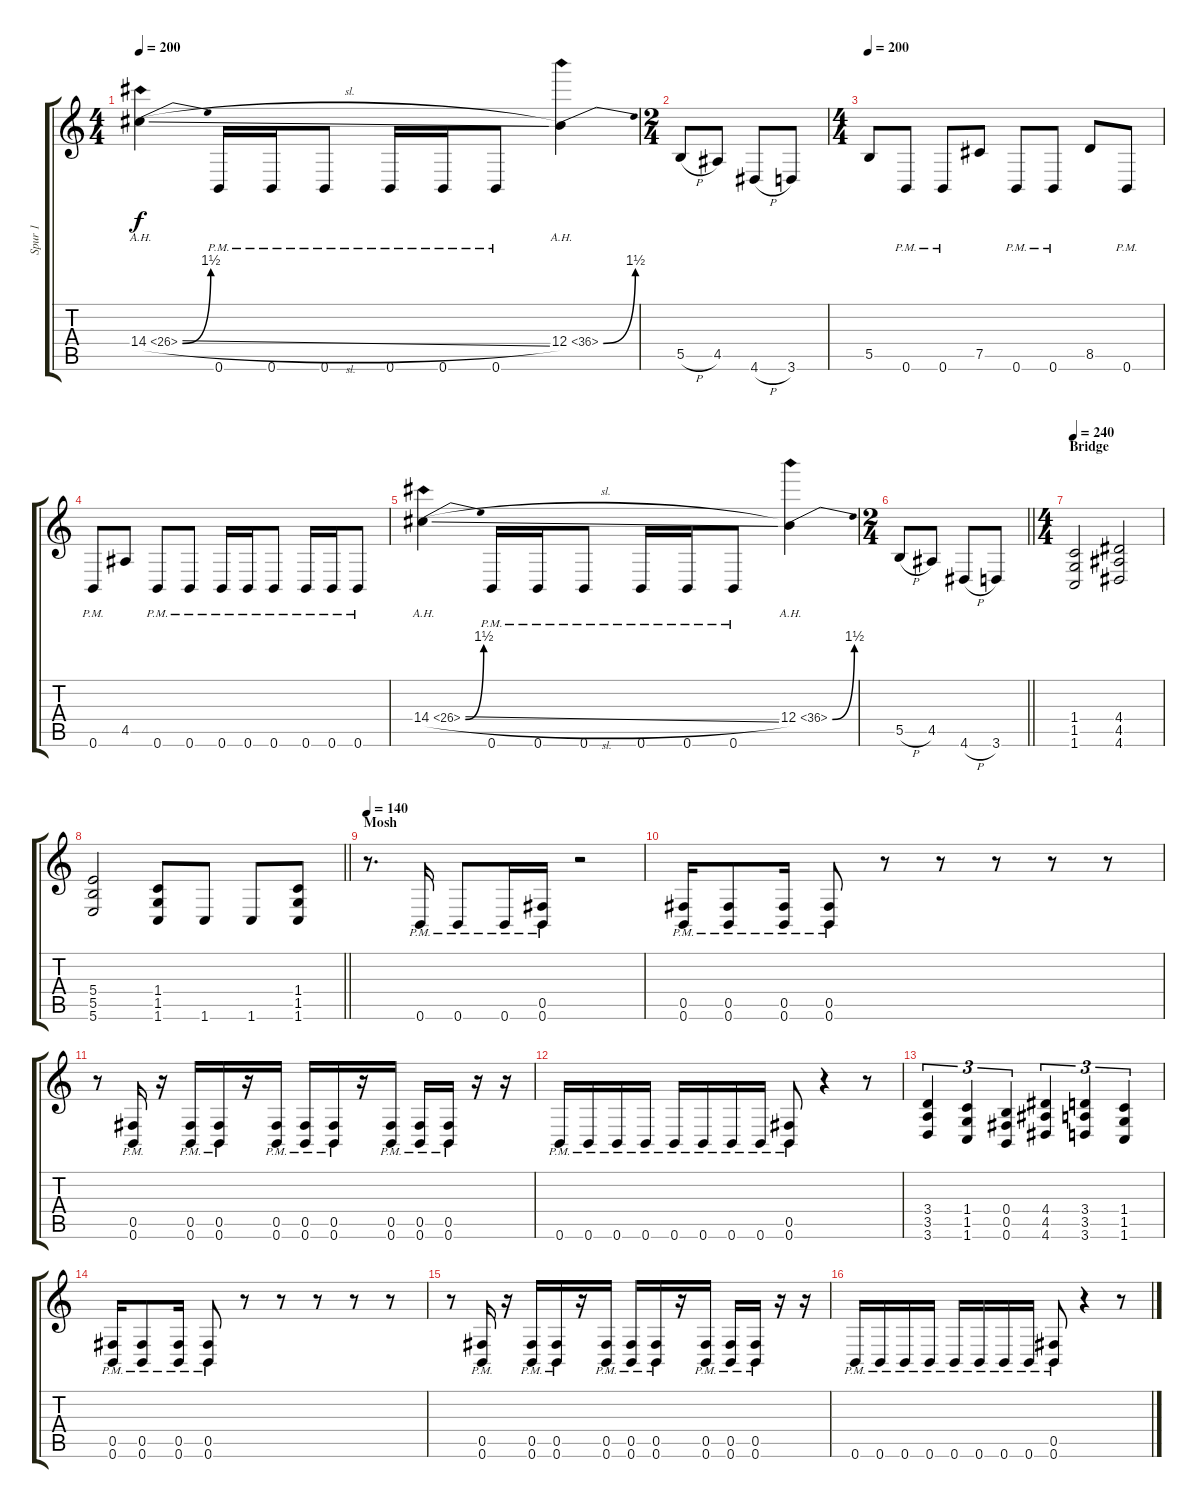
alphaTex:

\track ("Spur 1" "Spur 1") {instrument distortionguitar}
\staff {score tabs}
\tuning (Db4 Ab3 E3 B2 Gb2 B1) {hide}
\ts (4 4)
\tempo 200
\clef g2
\ks c
14.4{be (bend 0 0 60 6) ah 12 sl}.4{dy f} 0.6{pm}.16 0.6{pm}.16 0.6{pm}.8 0.6{pm}.16 0.6{pm}.16 0.6{pm}.8 12.4{be (bend 0 0 60 6) ah 24}.4 |
\ts (2 4)
5.5{h}.8 4.5.8 4.6{h}.8 3.6.8 |
\ts (4 4)
\tempo 200
5.5.8 0.6{pm}.8 0.6{pm}.8 7.5.8 0.6{pm}.8 0.6{pm}.8 8.5.8 0.6{pm}.8 |
0.6{pm}.8 4.5.8 0.6{pm}.8 0.6{pm}.8 0.6{pm}.16 0.6{pm}.16 0.6{pm}.8 0.6{pm}.16 0.6{pm}.16 0.6{pm}.8 |
14.4{be (bend 0 0 60 6) ah 12 sl}.4 0.6{pm}.16 0.6{pm}.16 0.6{pm}.8 0.6{pm}.16 0.6{pm}.16 0.6{pm}.8 12.4{be (bend 0 0 60 6) ah 24}.4 |
\ts (2 4)
\barLineRight lightlight
5.5{h}.8 4.5.8 4.6{h}.8 3.6.8 |
\ts (4 4)
\section ("" "Bridge")
\tempo 230
\tempo 240
(1.4 1.5 1.6).2 (4.4 4.5 4.6).2 |
\barLineRight lightlight
(5.4 5.5 5.6).2 (1.4 1.5 1.6).8 1.6.8 1.6.8 (1.4 1.5 1.6).8 |
\section ("" "Mosh")
\tempo 140
r.8{d} 0.6{pm}.16 0.6{pm}.8 0.6{pm}.16 (0.5{pm} 0.6{pm}).16 r.2 |
(0.5{pm} 0.6{pm}).16 (0.5{pm} 0.6{pm}).8 (0.5{pm} 0.6{pm}).16 (0.5{pm} 0.6{pm}).8 r.8 r.8 r.8 r.8 r.8 |
r.8 (0.5{pm} 0.6{pm}).16 r.16 (0.5{pm} 0.6{pm}).16 (0.5{pm} 0.6{pm}).16 r.16 (0.5{pm} 0.6{pm}).16 (0.5{pm} 0.6{pm}).16 (0.5{pm} 0.6{pm}).16 r.16 (0.5{pm} 0.6{pm}).16 (0.5{pm} 0.6{pm}).16 (0.5{pm} 0.6{pm}).16 r.16 r.16 |
0.6{pm}.16 0.6{pm}.16 0.6{pm}.16 0.6{pm}.16 0.6{pm}.16 0.6{pm}.16 0.6{pm}.16 0.6{pm}.16 (0.5{pm} 0.6{pm}).8 r.4 r.8 |
(3.4 3.5 3.6).4{tu (3 2)} (1.4 1.5 1.6).4{tu (3 2)} (0.4 0.5 0.6).4{tu (3 2)} (4.4 4.5 4.6).4{tu (3 2)} (3.4 3.5 3.6).4{tu (3 2)} (1.4 1.5 1.6).4{tu (3 2)} |
(0.5{pm} 0.6{pm}).16 (0.5{pm} 0.6{pm}).8 (0.5{pm} 0.6{pm}).16 (0.5{pm} 0.6{pm}).8 r.8 r.8 r.8 r.8 r.8 |
r.8 (0.5{pm} 0.6{pm}).16 r.16 (0.5{pm} 0.6{pm}).16 (0.5{pm} 0.6{pm}).16 r.16 (0.5{pm} 0.6{pm}).16 (0.5{pm} 0.6{pm}).16 (0.5{pm} 0.6{pm}).16 r.16 (0.5{pm} 0.6{pm}).16 (0.5{pm} 0.6{pm}).16 (0.5{pm} 0.6{pm}).16 r.16 r.16 |
0.6{pm}.16 0.6{pm}.16 0.6{pm}.16 0.6{pm}.16 0.6{pm}.16 0.6{pm}.16 0.6{pm}.16 0.6{pm}.16 (0.5{pm} 0.6{pm}).8 r.4 r.8
